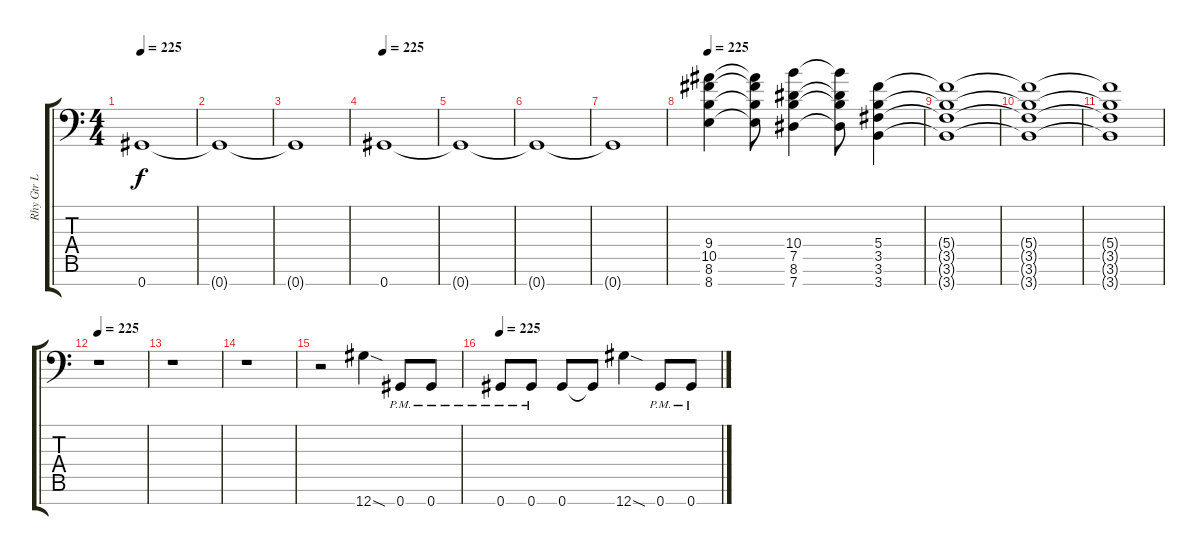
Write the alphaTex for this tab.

\track ("Rhy Gtr L" "Rhy Gtr L") {instrument overdrivenguitar}
\staff {score tabs}
\tuning (Db4 Ab3 Eb3 Db3 Ab2 Eb2 Ab1) {hide}
\ts (4 4)
\tempo 225
\clef f4
\ks c
0.7{t}.1{dy f} |
0.7{t}.1 |
0.7{t}.1 |
\tempo 225
0.7.1 |
0.7{t}.1 |
0.7{t}.1 |
0.7{t}.1 |
\tempo 225
(9.4 10.5 8.6 8.7).4 (9.4{t} 10.5{t} 8.6{t} 8.7{t}).8 (10.4 7.5 8.6 7.7).4 (10.4{t} 7.5{t} 8.6{t} 7.7{t}).8 (5.4 3.5 3.6 3.7).4 |
(5.4{t} 3.5{t} 3.6{t} 3.7{t}).1{volume 0} |
(5.4{t} 3.5{t} 3.6{t} 3.7{t}).1 |
(5.4{t} 3.5{t} 3.6{t} 3.7{t}).1 |
\tempo 225
r.1 |
r.1{volume 0} |
r.1 |
r.2{volume 13} 12.7{sod}.4 0.7{pm}.8 0.7{pm}.8 |
\tempo 225
0.7{pm}.8{volume 13} 0.7{pm}.8 0.7.8 0.7{t}.8 12.7{sod}.4 0.7{pm}.8 0.7{pm}.8
